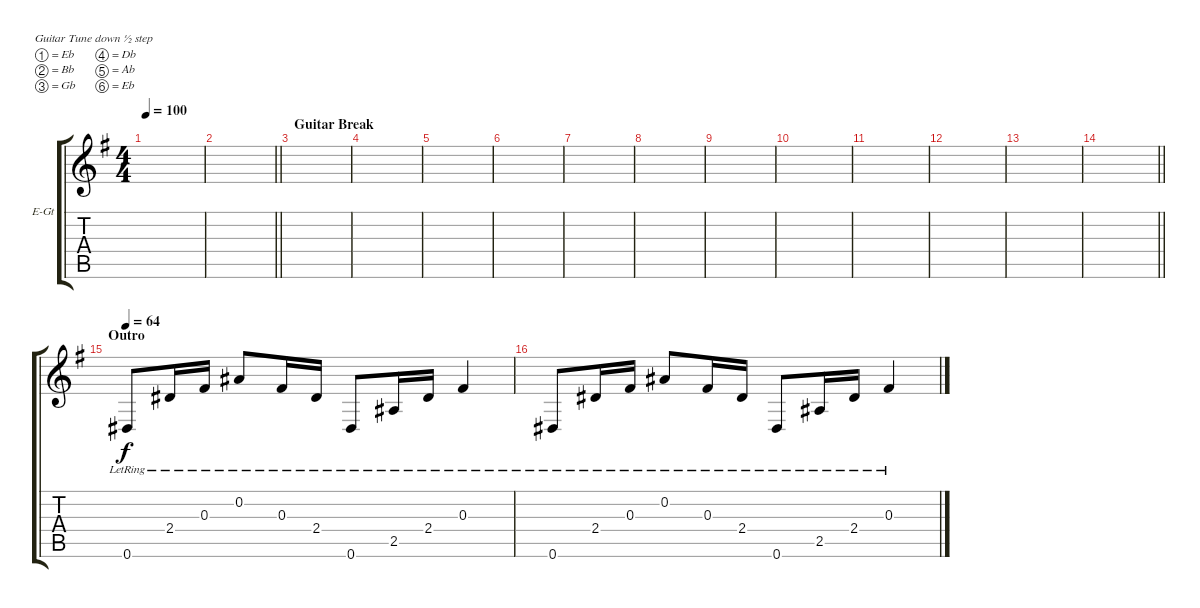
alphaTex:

\bracketExtendMode groupsimilarinstruments
\firstSystemTrackNameOrientation horizontal
\otherSystemsTrackNameOrientation horizontal
\track ("Гитара 6" "E-Gt") {instrument electricguitarclean}
\staff {score tabs}
\tuning (Eb4 Bb3 Gb3 Db3 Ab2 Eb2)
\ts (4 4)
\tempo 100
\clef g2
\scale
0.333333
\ks eminor
|
\scale
0.333333
\barLineRight lightlight
|
\section ("" "Guitar Break")
\scale
0.333333 |
\scale
0.333333 |
\scale
0.333333 |
\scale
0.333333 |
\scale
0.333333 |
\scale
0.333333 |
\scale
0.333333 |
\scale
0.333333 |
\scale
0.333333 |
\scale
0.333333 |
\scale
0.333333 |
\scale
0.333333
\barLineRight lightlight
|
\section ("" "Outro")
\tempo 64
\scale
0.333333 0.6{lr}.8 2.4{lr}.16 0.3{lr}.16 0.2{lr}.8 0.3{lr}.16 2.4{lr}.16 0.6{lr}.8 2.5{lr}.16 2.4{lr}.16 0.3{lr}.4 |
\scale
0.333333 0.6{lr}.8 2.4{lr}.16 0.3{lr}.16 0.2{lr}.8 0.3{lr}.16 2.4{lr}.16 0.6{lr}.8 2.5{lr}.16 2.4{lr}.16 0.3{lr}.4
